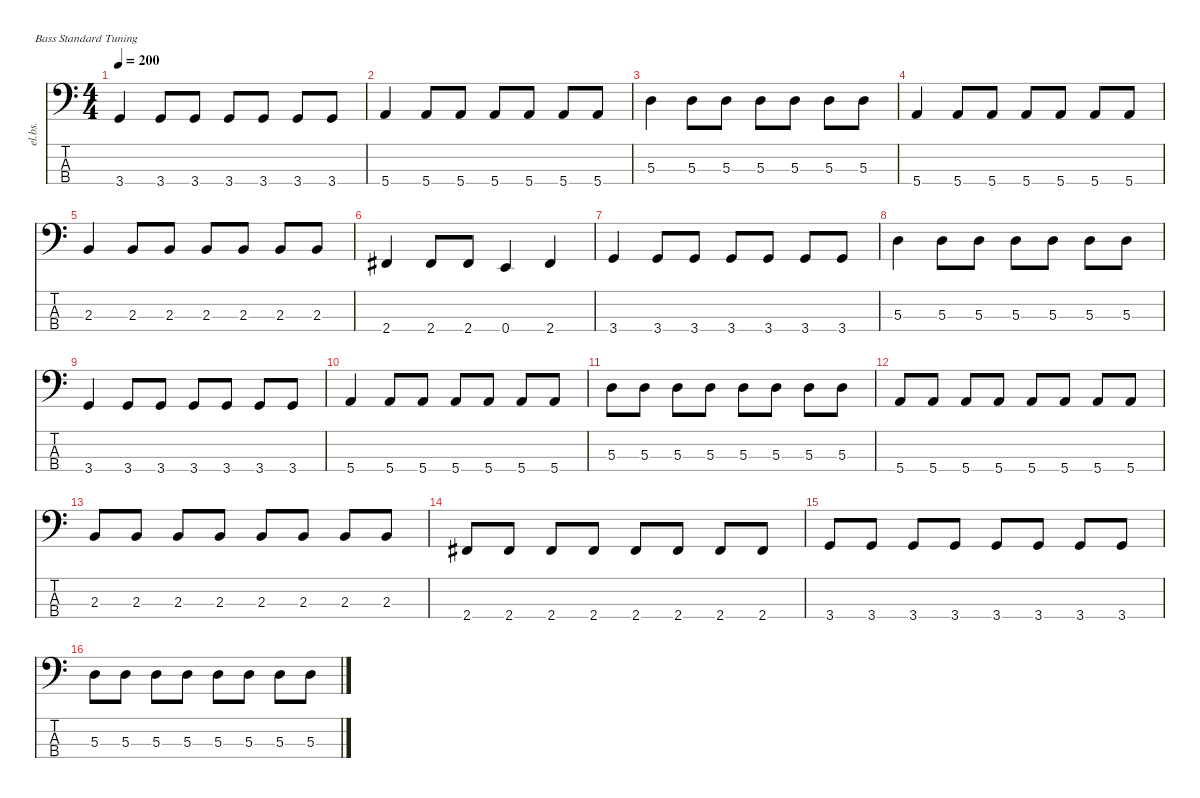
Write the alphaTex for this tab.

\defaultSystemsLayout 4
\hideDynamics
\bracketExtendMode nobrackets
\track ("Track 8" "el.bs.") {instrument electricbassfinger}
\staff {score tabs}
\tuning (G2 D2 A1 E1)
\ts (4 4)
\tempo 200
\clef f4
\ks c
3.4.4{dy f} 3.4.8 3.4.8 3.4.8 3.4.8 3.4.8 3.4.8 |
5.4.4{dy ff} 5.4.8{dy f} 5.4.8 5.4.8 5.4.8 5.4.8 5.4.8 |
5.3.4 5.3.8 5.3.8 5.3.8{dy ff} 5.3.8 5.3.8 5.3.8 |
5.4.4{dy f} 5.4.8 5.4.8 5.4.8{dy ff} 5.4.8 5.4.8 5.4.8 |
2.3.4{dy f} 2.3.8 2.3.8 2.3.8 2.3.8{dy ff} 2.3.8 2.3.8 |
2.4{acc #}.4{dy f} 2.4{acc #}.8{dy ff} 2.4{acc #}.8 0.4.4{dy f} 2.4{acc #}.4 |
3.4.4 3.4.8 3.4.8 3.4.8 3.4.8{dy ff} 3.4.8{dy f} 3.4.8 |
5.3.4 5.3.8 5.3.8 5.3.8 5.3.8 5.3.8{dy ff} 5.3.8 |
3.4.4{dy f} 3.4.8 3.4.8 3.4.8 3.4.8 3.4.8 3.4.8 |
5.4.4{dy ff} 5.4.8{dy f} 5.4.8 5.4.8 5.4.8 5.4.8 5.4.8 |
5.3.8 5.3.8 5.3.8 5.3.8 5.3.8 5.3.8 5.3.8 5.3.8 |
5.4.8 5.4.8 5.4.8 5.4.8 5.4.8 5.4.8 5.4.8 5.4.8 |
2.3.8 2.3.8 2.3.8 2.3.8 2.3.8 2.3.8 2.3.8 2.3.8 |
2.4{acc #}.8 2.4{acc #}.8 2.4{acc #}.8 2.4{acc #}.8 2.4{acc #}.8 2.4{acc #}.8 2.4{acc #}.8 2.4{acc #}.8 |
3.4.8 3.4.8 3.4.8 3.4.8 3.4.8 3.4.8 3.4.8 3.4.8 |
5.3.8 5.3.8 5.3.8 5.3.8 5.3.8 5.3.8 5.3.8 5.3.8
